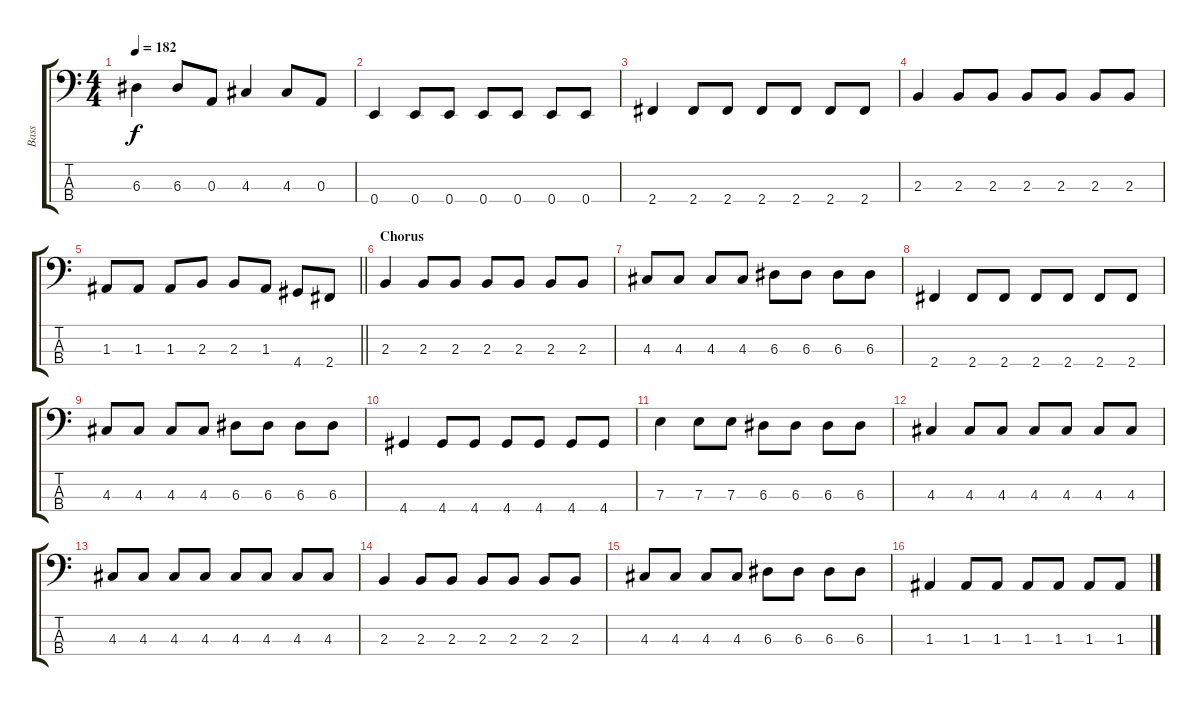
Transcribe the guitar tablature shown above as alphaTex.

\track ("Bass" "Bass") {instrument electricbasspick}
\staff {score tabs}
\tuning (G2 D2 A1 E1) {hide}
\ts (4 4)
\tempo 182
\clef f4
\ks c
6.3.4{dy f} 6.3.8 0.3.8 4.3.4 4.3.8 0.3.8 |
0.4.4 0.4.8 0.4.8 0.4.8 0.4.8 0.4.8 0.4.8 |
2.4.4 2.4.8 2.4.8 2.4.8 2.4.8 2.4.8 2.4.8 |
2.3.4 2.3.8 2.3.8 2.3.8 2.3.8 2.3.8 2.3.8 |
\barLineRight lightlight
1.3.8 1.3.8 1.3.8 2.3.8 2.3.8 1.3.8 4.4.8 2.4.8 |
\section ("" "Chorus")
2.3.4 2.3.8 2.3.8 2.3.8 2.3.8 2.3.8 2.3.8 |
4.3.8 4.3.8 4.3.8 4.3.8 6.3.8 6.3.8 6.3.8 6.3.8 |
2.4.4 2.4.8 2.4.8 2.4.8 2.4.8 2.4.8 2.4.8 |
4.3.8 4.3.8 4.3.8 4.3.8 6.3.8 6.3.8 6.3.8 6.3.8 |
4.4.4 4.4.8 4.4.8 4.4.8 4.4.8 4.4.8 4.4.8 |
7.3.4 7.3.8 7.3.8 6.3.8 6.3.8 6.3.8 6.3.8 |
4.3.4 4.3.8 4.3.8 4.3.8 4.3.8 4.3.8 4.3.8 |
4.3.8 4.3.8 4.3.8 4.3.8 4.3.8 4.3.8 4.3.8 4.3.8 |
2.3.4 2.3.8 2.3.8 2.3.8 2.3.8 2.3.8 2.3.8 |
4.3.8 4.3.8 4.3.8 4.3.8 6.3.8 6.3.8 6.3.8 6.3.8 |
1.3.4 1.3.8 1.3.8 1.3.8 1.3.8 1.3.8 1.3.8
